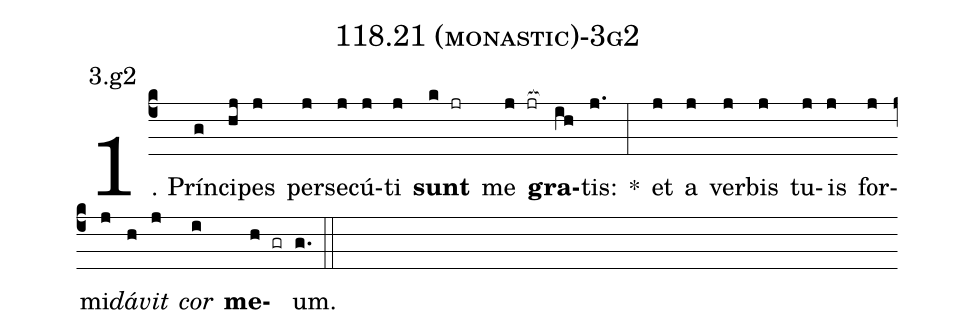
name: 118.21 (monastic)-3g2;
annotation: 3.g2;
%%
(c4)1. Prín(g)ci(hj)pes(j) per(j)se(j)cú(j)ti(j) <b>sunt</b>(k jr) me(j jr[ocb:1{]) <b>gra</b>(ih[ocb:0}])tis:(j.) *(:) et(j) a(j) ver(j)bis(j) tu(j)is(j) for(j)mi(j)<i>dá</i>(h)<i>vit</i>(j) <i>cor</i>(i) <b>me</b>(h gr)um.(g.) (::)
